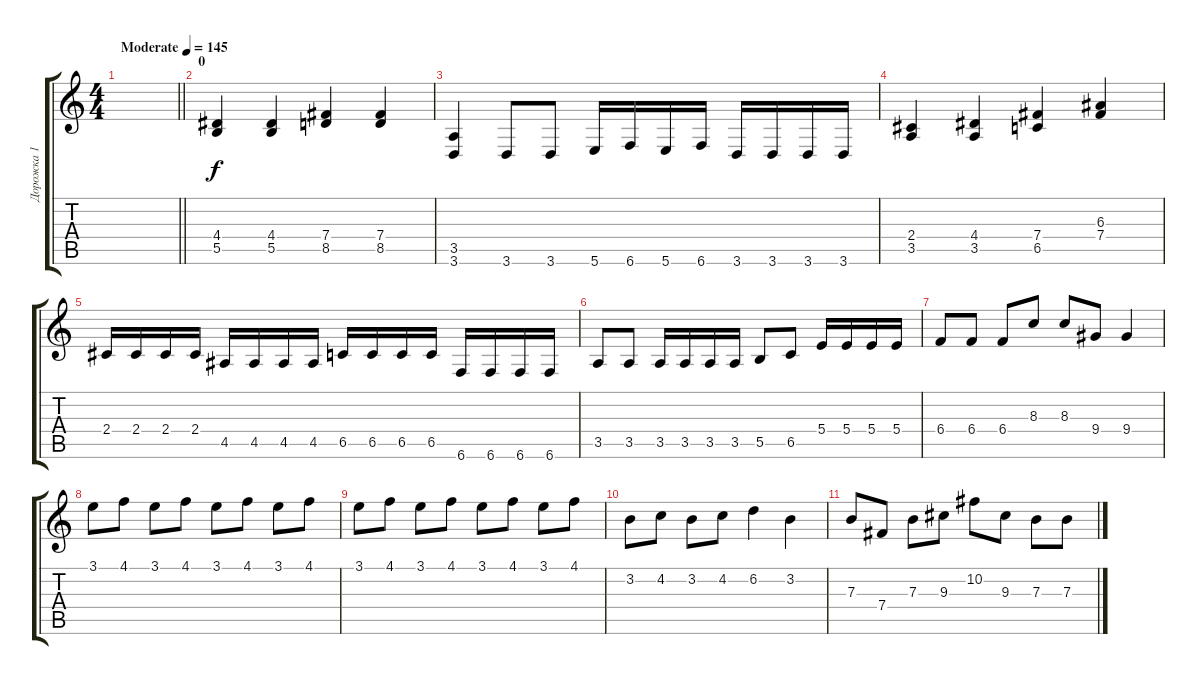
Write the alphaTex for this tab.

\track ("Дорожка 1" "Дорожка 1") {instrument distortionguitar}
\staff {score tabs}
\tuning (Db4 Ab3 E3 B2 Gb2 B1) {hide}
\ts (4 4)
\tempo (145 "Moderate")
\clef g2
\barLineRight lightlight
\ks c
|
\section ("" "0")
(4.4 5.5).4 (4.4 5.5).4 (7.4 8.5).4 (7.4 8.5).4 |
(3.5 3.6).4 3.6.8 3.6.8 5.6.16 6.6.16 5.6.16 6.6.16 3.6.16 3.6.16 3.6.16 3.6.16 |
(2.4 3.5).4 (4.4 3.5).4 (7.4 6.5).4 (6.3 7.4).4 |
2.4.16 2.4.16 2.4.16 2.4.16 4.5.16 4.5.16 4.5.16 4.5.16 6.5.16 6.5.16 6.5.16 6.5.16 6.6.16 6.6.16 6.6.16 6.6.16 |
3.5.8 3.5.8 3.5.16 3.5.16 3.5.16 3.5.16 5.5.8 6.5.8 5.4.16 5.4.16 5.4.16 5.4.16 |
6.4.8 6.4.8 6.4.8 8.3.8 8.3.8 9.4.8 9.4.4 |
3.1.8 4.1.8 3.1.8 4.1.8 3.1.8 4.1.8 3.1.8 4.1.8 |
3.1.8 4.1.8 3.1.8 4.1.8 3.1.8 4.1.8 3.1.8 4.1.8 |
3.2.8 4.2.8 3.2.8 4.2.8 6.2.4 3.2.4 |
7.3.8 7.4.8 7.3.8 9.3.8 10.2.8 9.3.8 7.3.8 7.3.8
